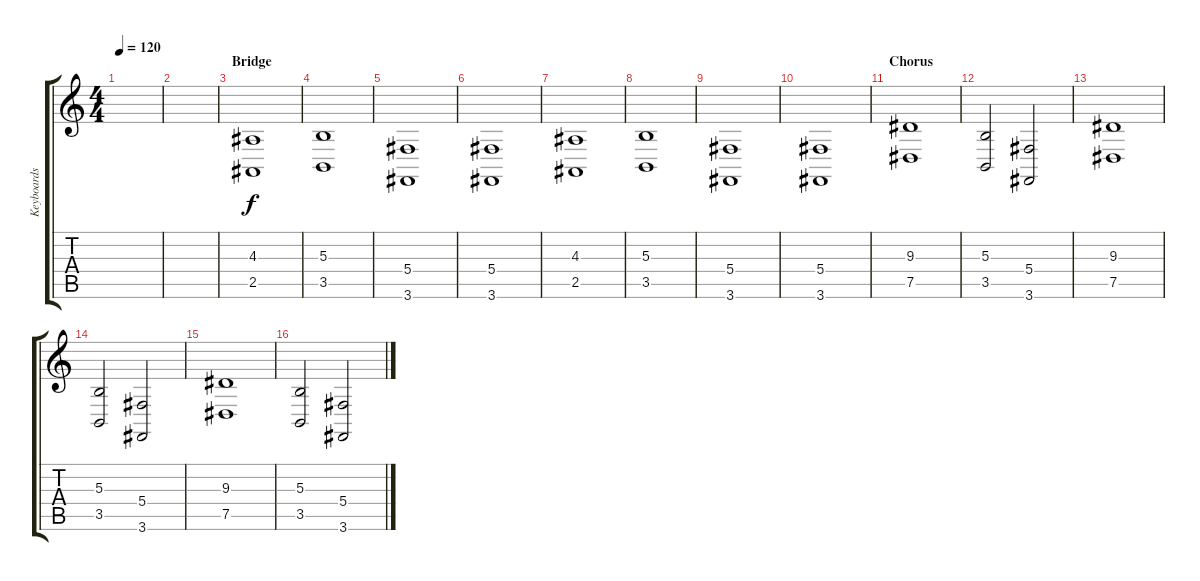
\track ("Keyboards" "Keyboards") {instrument stringensemble1}
\staff {score tabs}
\tuning (Eb4 Bb3 Gb3 Db3 Ab2 Eb2) {hide}
\ts (4 4)
\tempo 120
\clef g2
\ks c
|
|
\section ("" "Bridge")
(4.3 2.5).1 |
(5.3 3.5).1 |
(5.4 3.6).1 |
(5.4 3.6).1 |
(4.3 2.5).1 |
(5.3 3.5).1 |
(5.4 3.6).1 |
(5.4 3.6).1 |
\section ("" "Chorus")
(9.3 7.5).1 |
(5.3 3.5).2 (5.4 3.6).2 |
(9.3 7.5).1 |
(5.3 3.5).2 (5.4 3.6).2 |
(9.3 7.5).1 |
(5.3 3.5).2 (5.4 3.6).2
